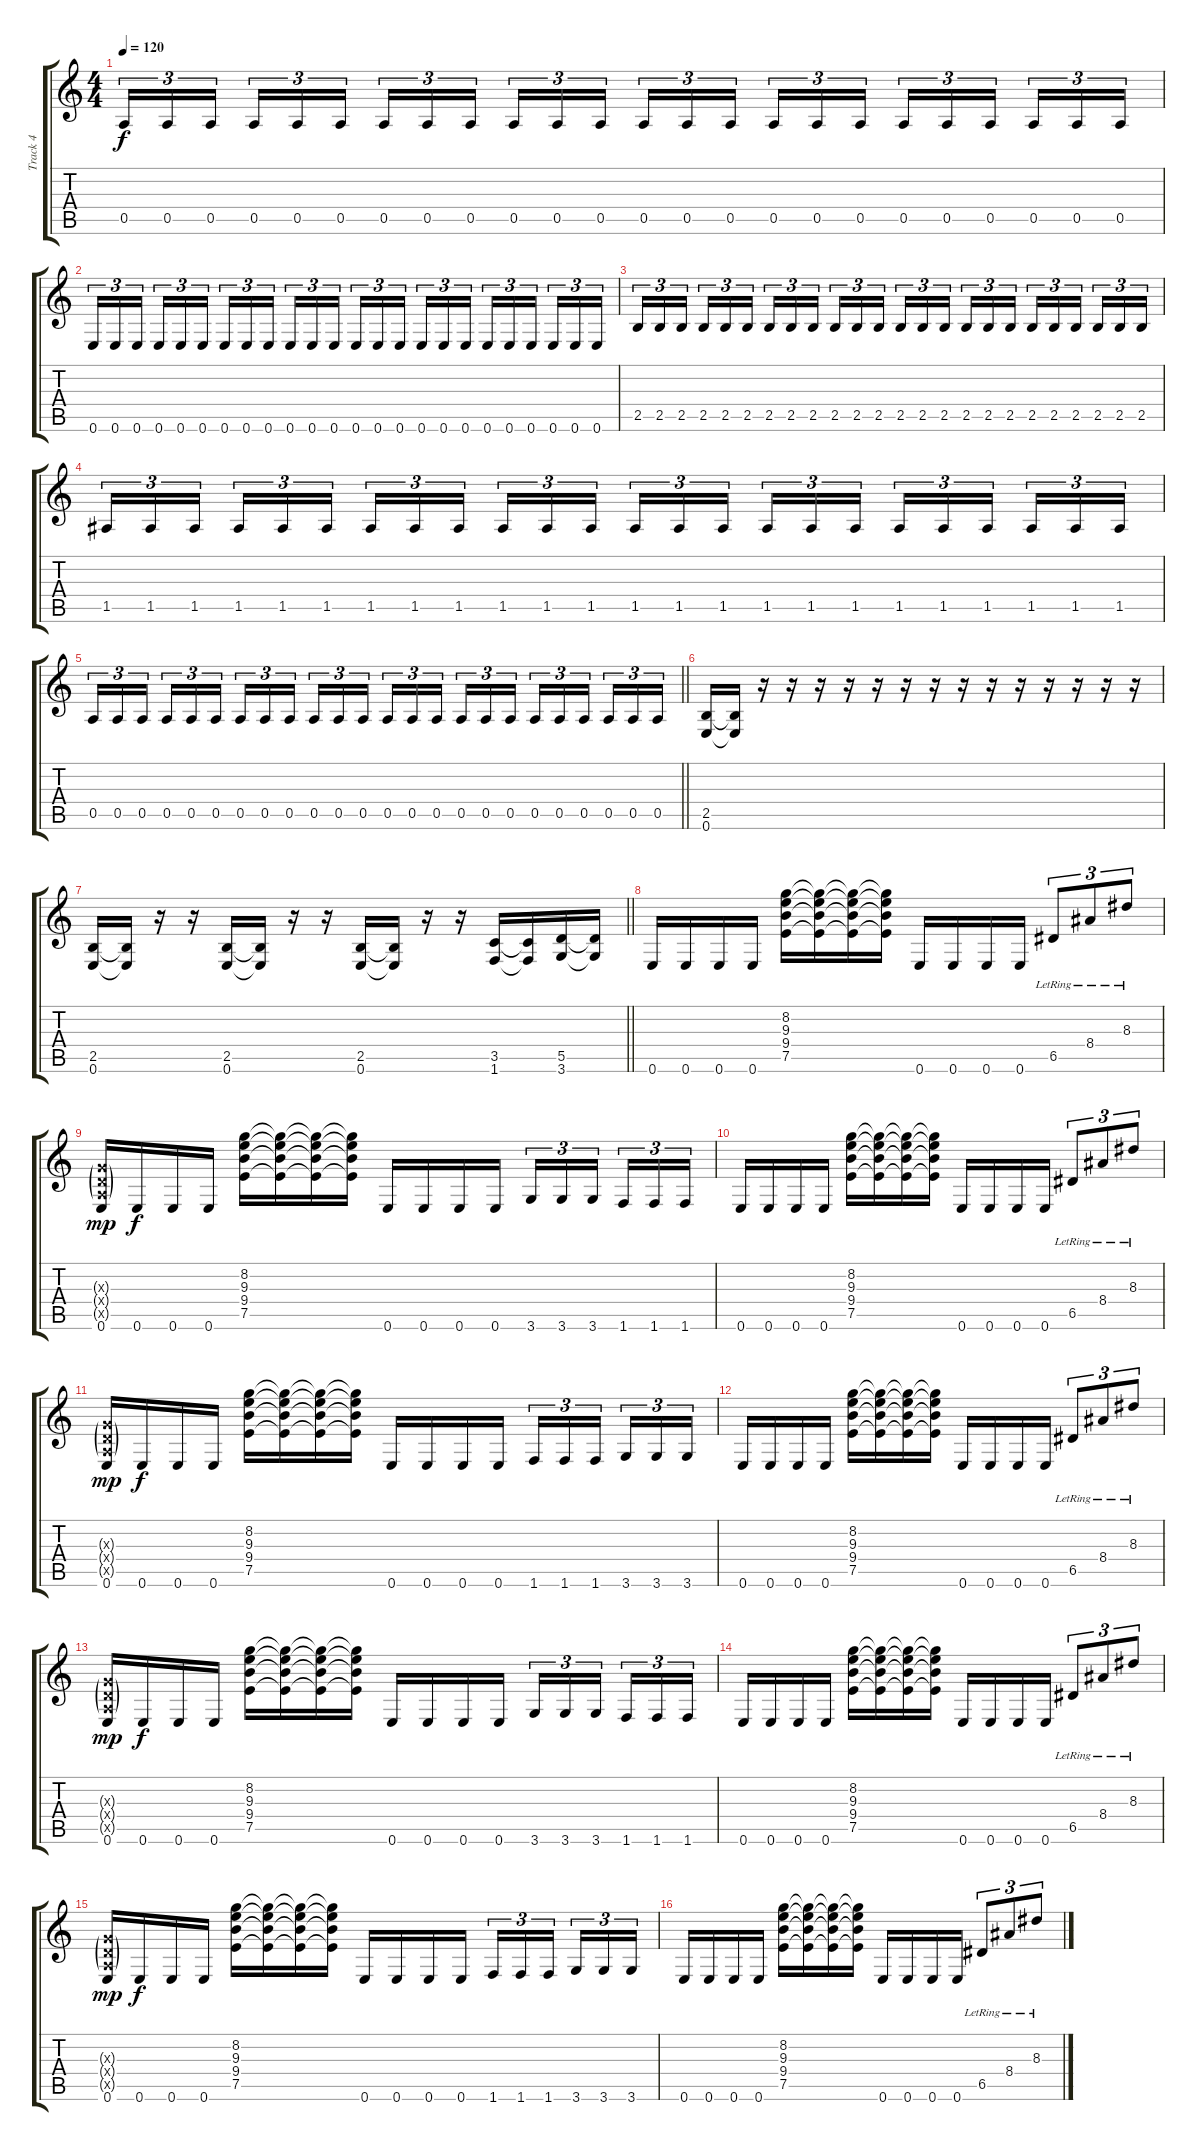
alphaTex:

\track ("Track 4" "Track 4") {instrument distortionguitar}
\staff {score tabs}
\tuning (E4 B3 G3 D3 A2 E2) {hide}
\ts (4 4)
\tempo 120
\clef g2
\ks c
0.5.16{tu (3 2) dy f} 0.5.16{tu (3 2)} 0.5.16{tu (3 2) beam splitsecondary} 0.5.16{tu (3 2)} 0.5.16{tu (3 2)} 0.5.16{tu (3 2)} 0.5.16{tu (3 2)} 0.5.16{tu (3 2)} 0.5.16{tu (3 2) beam splitsecondary} 0.5.16{tu (3 2)} 0.5.16{tu (3 2)} 0.5.16{tu (3 2)} 0.5.16{tu (3 2)} 0.5.16{tu (3 2)} 0.5.16{tu (3 2) beam splitsecondary} 0.5.16{tu (3 2)} 0.5.16{tu (3 2)} 0.5.16{tu (3 2)} 0.5.16{tu (3 2)} 0.5.16{tu (3 2)} 0.5.16{tu (3 2) beam splitsecondary} 0.5.16{tu (3 2)} 0.5.16{tu (3 2)} 0.5.16{tu (3 2)} |
0.6.16{tu (3 2)} 0.6.16{tu (3 2)} 0.6.16{tu (3 2) beam splitsecondary} 0.6.16{tu (3 2)} 0.6.16{tu (3 2)} 0.6.16{tu (3 2)} 0.6.16{tu (3 2)} 0.6.16{tu (3 2)} 0.6.16{tu (3 2) beam splitsecondary} 0.6.16{tu (3 2)} 0.6.16{tu (3 2)} 0.6.16{tu (3 2)} 0.6.16{tu (3 2)} 0.6.16{tu (3 2)} 0.6.16{tu (3 2) beam splitsecondary} 0.6.16{tu (3 2)} 0.6.16{tu (3 2)} 0.6.16{tu (3 2)} 0.6.16{tu (3 2)} 0.6.16{tu (3 2)} 0.6.16{tu (3 2) beam splitsecondary} 0.6.16{tu (3 2)} 0.6.16{tu (3 2)} 0.6.16{tu (3 2)} |
2.5.16{tu (3 2)} 2.5.16{tu (3 2)} 2.5.16{tu (3 2) beam splitsecondary} 2.5.16{tu (3 2)} 2.5.16{tu (3 2)} 2.5.16{tu (3 2)} 2.5.16{tu (3 2)} 2.5.16{tu (3 2)} 2.5.16{tu (3 2) beam splitsecondary} 2.5.16{tu (3 2)} 2.5.16{tu (3 2)} 2.5.16{tu (3 2)} 2.5.16{tu (3 2)} 2.5.16{tu (3 2)} 2.5.16{tu (3 2) beam splitsecondary} 2.5.16{tu (3 2)} 2.5.16{tu (3 2)} 2.5.16{tu (3 2)} 2.5.16{tu (3 2)} 2.5.16{tu (3 2)} 2.5.16{tu (3 2) beam splitsecondary} 2.5.16{tu (3 2)} 2.5.16{tu (3 2)} 2.5.16{tu (3 2)} |
1.5.16{tu (3 2)} 1.5.16{tu (3 2)} 1.5.16{tu (3 2) beam splitsecondary} 1.5.16{tu (3 2)} 1.5.16{tu (3 2)} 1.5.16{tu (3 2)} 1.5.16{tu (3 2)} 1.5.16{tu (3 2)} 1.5.16{tu (3 2) beam splitsecondary} 1.5.16{tu (3 2)} 1.5.16{tu (3 2)} 1.5.16{tu (3 2)} 1.5.16{tu (3 2)} 1.5.16{tu (3 2)} 1.5.16{tu (3 2) beam splitsecondary} 1.5.16{tu (3 2)} 1.5.16{tu (3 2)} 1.5.16{tu (3 2)} 1.5.16{tu (3 2)} 1.5.16{tu (3 2)} 1.5.16{tu (3 2) beam splitsecondary} 1.5.16{tu (3 2)} 1.5.16{tu (3 2)} 1.5.16{tu (3 2)} |
\barLineRight lightlight
0.5.16{tu (3 2)} 0.5.16{tu (3 2)} 0.5.16{tu (3 2) beam splitsecondary} 0.5.16{tu (3 2)} 0.5.16{tu (3 2)} 0.5.16{tu (3 2)} 0.5.16{tu (3 2)} 0.5.16{tu (3 2)} 0.5.16{tu (3 2) beam splitsecondary} 0.5.16{tu (3 2)} 0.5.16{tu (3 2)} 0.5.16{tu (3 2)} 0.5.16{tu (3 2)} 0.5.16{tu (3 2)} 0.5.16{tu (3 2) beam splitsecondary} 0.5.16{tu (3 2)} 0.5.16{tu (3 2)} 0.5.16{tu (3 2)} 0.5.16{tu (3 2)} 0.5.16{tu (3 2)} 0.5.16{tu (3 2) beam splitsecondary} 0.5.16{tu (3 2)} 0.5.16{tu (3 2)} 0.5.16{tu (3 2)} |
(2.5 0.6).16 (2.5{t} 0.6{t}).16 r.16 r.16 r.16 r.16 r.16 r.16 r.16 r.16 r.16 r.16 r.16 r.16 r.16 r.16 |
\barLineRight lightlight
(2.5 0.6).16 (2.5{t} 0.6{t}).16 r.16 r.16 (2.5 0.6).16 (2.5{t} 0.6{t}).16 r.16 r.16 (2.5 0.6).16 (2.5{t} 0.6{t}).16 r.16 r.16 (3.5 1.6).16 (3.5{t} 1.6{t}).16 (5.5 3.6).16 (5.5{t} 3.6{t}).16 |
0.6.16 0.6.16 0.6.16 0.6.16 (8.2 9.3 9.4 7.5).16 (8.2{t} 9.3{t} 9.4{t} 7.5{t}).16 (8.2{t} 9.3{t} 9.4{t} 7.5{t}).16 (8.2{t} 9.3{t} 9.4{t} 7.5{t}).16 0.6.16 0.6.16 0.6.16 0.6.16 6.5{lr}.8{tu (3 2)} 8.4{lr}.8{tu (3 2)} 8.3{lr}.8{tu (3 2)} |
(0.3{g x} 0.4{g x} 0.5{g x} 0.6).16{dy mp} 0.6.16{dy f} 0.6.16 0.6.16 (8.2 9.3 9.4 7.5).16 (8.2{t} 9.3{t} 9.4{t} 7.5{t}).16 (8.2{t} 9.3{t} 9.4{t} 7.5{t}).16 (8.2{t} 9.3{t} 9.4{t} 7.5{t}).16 0.6.16 0.6.16 0.6.16 0.6.16 3.6.16{tu (3 2)} 3.6.16{tu (3 2)} 3.6.16{tu (3 2) beam splitsecondary} 1.6.16{tu (3 2)} 1.6.16{tu (3 2)} 1.6.16{tu (3 2)} |
0.6.16 0.6.16 0.6.16 0.6.16 (8.2 9.3 9.4 7.5).16 (8.2{t} 9.3{t} 9.4{t} 7.5{t}).16 (8.2{t} 9.3{t} 9.4{t} 7.5{t}).16 (8.2{t} 9.3{t} 9.4{t} 7.5{t}).16 0.6.16 0.6.16 0.6.16 0.6.16 6.5{lr}.8{tu (3 2)} 8.4{lr}.8{tu (3 2)} 8.3{lr}.8{tu (3 2)} |
(0.3{g x} 0.4{g x} 0.5{g x} 0.6).16{dy mp} 0.6.16{dy f} 0.6.16 0.6.16 (8.2 9.3 9.4 7.5).16 (8.2{t} 9.3{t} 9.4{t} 7.5{t}).16 (8.2{t} 9.3{t} 9.4{t} 7.5{t}).16 (8.2{t} 9.3{t} 9.4{t} 7.5{t}).16 0.6.16 0.6.16 0.6.16 0.6.16 1.6.16{tu (3 2)} 1.6.16{tu (3 2)} 1.6.16{tu (3 2) beam splitsecondary} 3.6.16{tu (3 2)} 3.6.16{tu (3 2)} 3.6.16{tu (3 2)} |
0.6.16 0.6.16 0.6.16 0.6.16 (8.2 9.3 9.4 7.5).16 (8.2{t} 9.3{t} 9.4{t} 7.5{t}).16 (8.2{t} 9.3{t} 9.4{t} 7.5{t}).16 (8.2{t} 9.3{t} 9.4{t} 7.5{t}).16 0.6.16 0.6.16 0.6.16 0.6.16 6.5{lr}.8{tu (3 2)} 8.4{lr}.8{tu (3 2)} 8.3{lr}.8{tu (3 2)} |
(0.3{g x} 0.4{g x} 0.5{g x} 0.6).16{dy mp} 0.6.16{dy f} 0.6.16 0.6.16 (8.2 9.3 9.4 7.5).16 (8.2{t} 9.3{t} 9.4{t} 7.5{t}).16 (8.2{t} 9.3{t} 9.4{t} 7.5{t}).16 (8.2{t} 9.3{t} 9.4{t} 7.5{t}).16 0.6.16 0.6.16 0.6.16 0.6.16 3.6.16{tu (3 2)} 3.6.16{tu (3 2)} 3.6.16{tu (3 2) beam splitsecondary} 1.6.16{tu (3 2)} 1.6.16{tu (3 2)} 1.6.16{tu (3 2)} |
0.6.16 0.6.16 0.6.16 0.6.16 (8.2 9.3 9.4 7.5).16 (8.2{t} 9.3{t} 9.4{t} 7.5{t}).16 (8.2{t} 9.3{t} 9.4{t} 7.5{t}).16 (8.2{t} 9.3{t} 9.4{t} 7.5{t}).16 0.6.16 0.6.16 0.6.16 0.6.16 6.5{lr}.8{tu (3 2)} 8.4{lr}.8{tu (3 2)} 8.3{lr}.8{tu (3 2)} |
(0.3{g x} 0.4{g x} 0.5{g x} 0.6).16{dy mp} 0.6.16{dy f} 0.6.16 0.6.16 (8.2 9.3 9.4 7.5).16 (8.2{t} 9.3{t} 9.4{t} 7.5{t}).16 (8.2{t} 9.3{t} 9.4{t} 7.5{t}).16 (8.2{t} 9.3{t} 9.4{t} 7.5{t}).16 0.6.16 0.6.16 0.6.16 0.6.16 1.6.16{tu (3 2)} 1.6.16{tu (3 2)} 1.6.16{tu (3 2) beam splitsecondary} 3.6.16{tu (3 2)} 3.6.16{tu (3 2)} 3.6.16{tu (3 2)} |
0.6.16 0.6.16 0.6.16 0.6.16 (8.2 9.3 9.4 7.5).16 (8.2{t} 9.3{t} 9.4{t} 7.5{t}).16 (8.2{t} 9.3{t} 9.4{t} 7.5{t}).16 (8.2{t} 9.3{t} 9.4{t} 7.5{t}).16 0.6.16 0.6.16 0.6.16 0.6.16 6.5{lr}.8{tu (3 2)} 8.4{lr}.8{tu (3 2)} 8.3{lr}.8{tu (3 2)}
